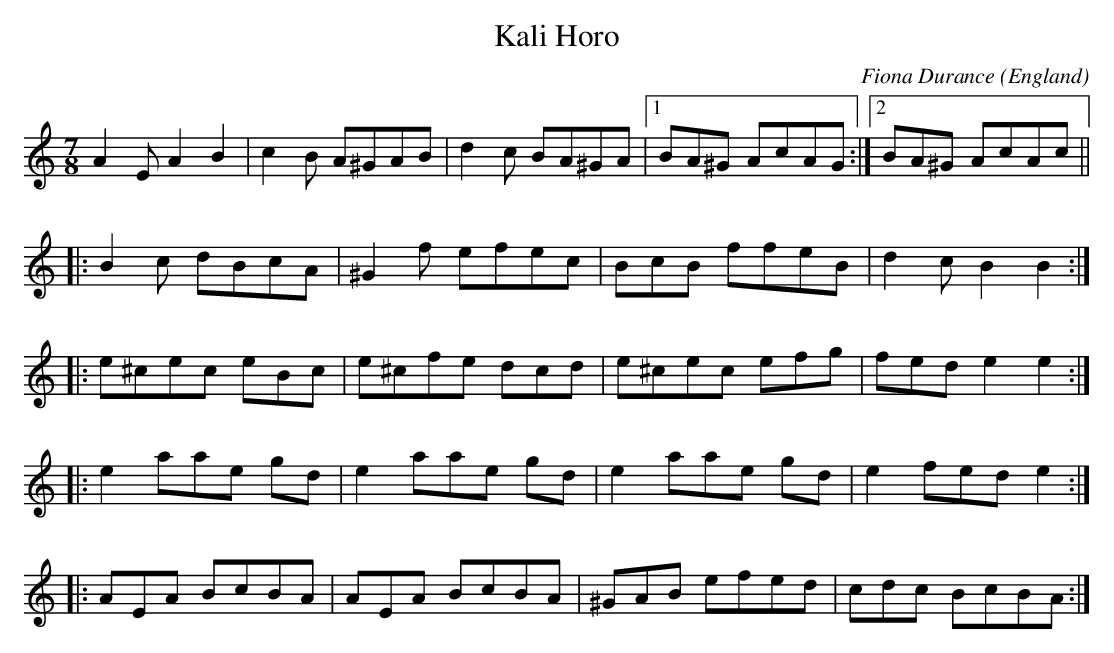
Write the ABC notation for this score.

X:1
T:Kali Horo
C:Fiona Durance
M:7/8
O:England
K:A min
\vskip 6pt
A2E A2 B2| c2B A^GAB| d2c BA^GA \
|1 BA^G AcAG:|2 BA^G AcAc ||
|:B2c dBcA| ^G2f efec| BcB ffeB| d2c B2B2:|
|:e^cec eBc| e^cfe dcd| e^cec efg| fed e2 e2:|
|:e2 aae gd| e2aae gd| e2 aae gd| e2 fed e2:|
|:AEA BcBA| AEA BcBA| ^GAB efed| cdc BcBA:|
